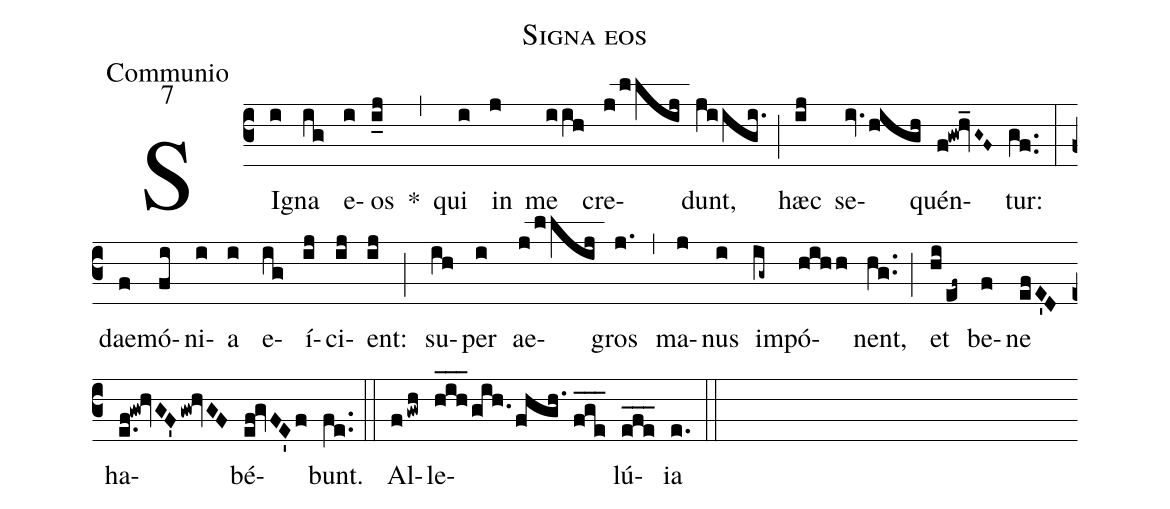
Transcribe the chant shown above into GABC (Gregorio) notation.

name:Signa eos;
office-part:Communio;
mode:7;
%%
(c3) SI(i)gna(ig) e(i)os(i_j) *(,) qui(i) in(j) me(iih) cre(j/llij)dunt,(jiigi.) (;) hæc(ij) se(iv.high)quén(f!gw!hv_G~F~)tur:(gf..) (:) dae(f)mó(fi)ni(i)a(i) e(ig)í(ij)ci(ij)ent:(ij) (;) su(ih)per(i) ae(j/llij)gros(j.) (,) ma(j)nus(i) im(ig~)pó(hihh)nent,(hg..) (;) et(hi/ef~) be(f)ne(efE'D) ha(e.f!gw!hvGF'gw!hvGF)bé(ef!gvFE'f)bunt.(fe..) (::) Al(fgwh)le(hih___/gih./fhgh.//fge___)lú(efe___)ia(e.) (::)
